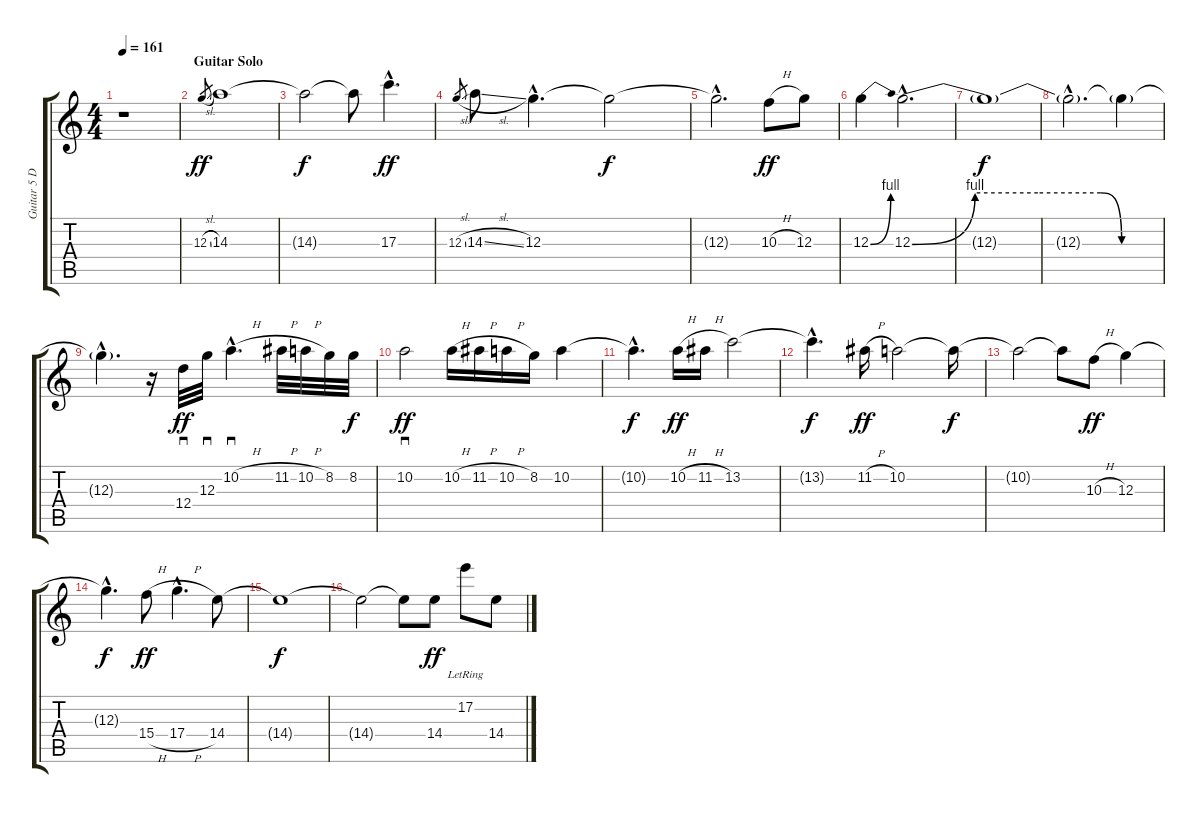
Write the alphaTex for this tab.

\track ("Guitar 5 Drop D" "Guitar 5 D") {instrument overdrivenguitar}
\staff {score tabs}
\tuning (E4 B3 G3 D3 A2 D2) {hide}
\ts (4 4)
\tempo 161
\clef g2
\ks c
r.1{dy ff} |
\section ("" "Guitar Solo")
12.3{sl}.8{gr} 14.3.1 |
14.3{t}.2{dy f} 14.3{t}.8 17.3{hac}.4{d dy ff} |
12.3{sl}.8{gr} 14.3{sl}.8 12.3{hac}.4{d} 12.3{t}.2{dy f} |
12.3{hac t}.2{d} 10.3{h}.8{dy ff} 12.3.8 |
12.3{be (bend 0 0 60 4)}.4 12.3{be (custom 0 0 15 4 30 4 45 4 50 0 60 0) hac}.2{d} |
12.3{t}.1{dy f} |
12.3{hac t}.2{d} 12.3{t}.4 |
12.3{hac t}.4{d} r.16 12.4.32{sd dy ff} 12.3.32{sd} 10.2{h hac}.4{d sd} 11.2{h}.32 10.2{h}.32 8.2.32 8.2.32{dy f} |
10.2.2{sd dy ff} 10.2{h}.16 11.2{h}.16 10.2{h}.16 8.2.16 10.2.4 |
10.2{hac t}.4{d dy f} 10.2{h}.16{dy ff} 11.2{h}.16 13.2.2 |
13.2{hac t}.4{d dy f} 11.2{h}.16{dy ff} 10.2.2 10.2{t}.16{dy f} |
10.2{t}.2 10.2{t}.8 10.3{h}.8{dy ff} 12.3.4 |
12.3{hac t}.4{d dy f} 15.4{h}.8{dy ff} 17.4{h hac}.4{d} 14.4.8 |
14.4{t}.1{dy f} |
14.4{t}.2 14.4{t}.8 14.4.8{dy ff} 17.2{lr}.8 14.4{sl}.8
